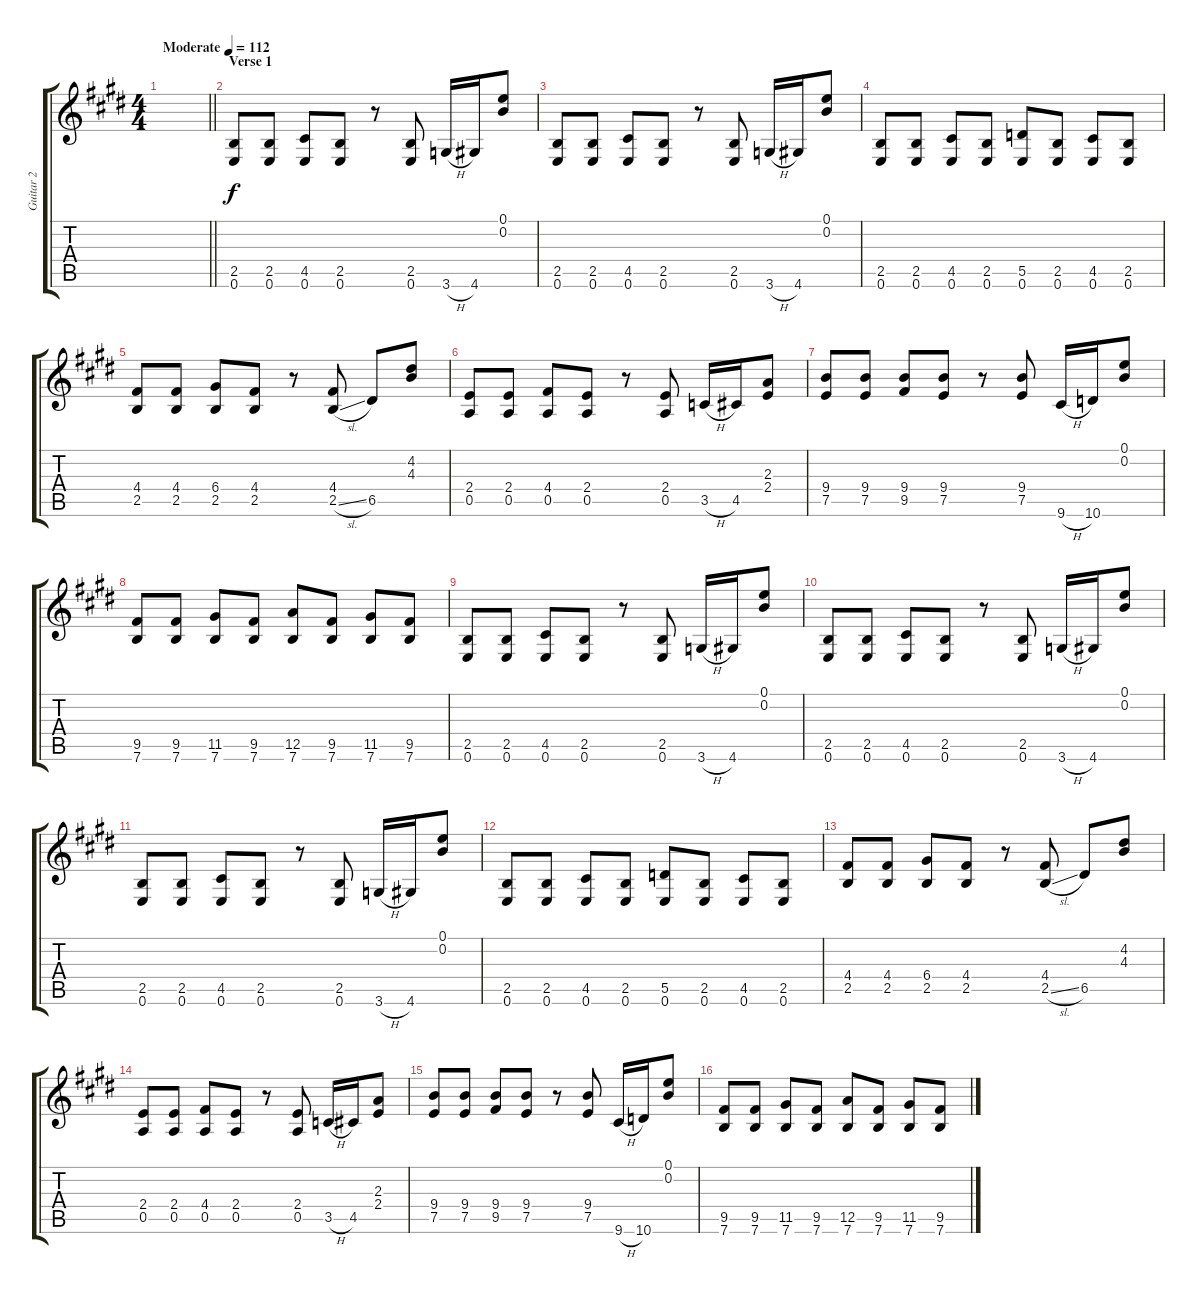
\track ("Guitar 2" "Guitar 2") {instrument distortionguitar}
\staff {score tabs}
\tuning (E4 B3 G3 D3 A2 E2) {hide}
\ts (4 4)
\tempo (112 "Moderate")
\clef g2
\barLineRight lightlight
\ks e
|
\section ("" "Verse 1")
(2.5 0.6).8 (2.5 0.6).8 (4.5 0.6).8 (2.5 0.6).8 r.8 (2.5 0.6).8 3.6{h}.16 4.6.16 (0.1 0.2).8 |
(2.5 0.6).8 (2.5 0.6).8 (4.5 0.6).8 (2.5 0.6).8 r.8 (2.5 0.6).8 3.6{h}.16 4.6.16 (0.1 0.2).8 |
(2.5 0.6).8 (2.5 0.6).8 (4.5 0.6).8 (2.5 0.6).8 (5.5 0.6).8 (2.5 0.6).8 (4.5 0.6).8 (2.5 0.6).8 |
(4.4 2.5).8 (4.4 2.5).8 (6.4 2.5).8 (4.4 2.5).8 r.8 (4.4 2.5{sl}).8 6.5.8 (4.2 4.3).8 |
(2.4 0.5).8 (2.4 0.5).8 (4.4 0.5).8 (2.4 0.5).8 r.8 (2.4 0.5).8 3.5{h}.16 4.5.16 (2.3 2.4).8 |
(9.4 7.5).8 (9.4 7.5).8 (9.4 9.5).8 (9.4 7.5).8 r.8 (9.4 7.5).8 9.6{h}.16 10.6.16 (0.1 0.2).8 |
(9.5 7.6).8 (9.5 7.6).8 (11.5 7.6).8 (9.5 7.6).8 (12.5 7.6).8 (9.5 7.6).8 (11.5 7.6).8 (9.5 7.6).8 |
(2.5 0.6).8 (2.5 0.6).8 (4.5 0.6).8 (2.5 0.6).8 r.8 (2.5 0.6).8 3.6{h}.16 4.6.16 (0.1 0.2).8 |
(2.5 0.6).8 (2.5 0.6).8 (4.5 0.6).8 (2.5 0.6).8 r.8 (2.5 0.6).8 3.6{h}.16 4.6.16 (0.1 0.2).8 |
(2.5 0.6).8 (2.5 0.6).8 (4.5 0.6).8 (2.5 0.6).8 r.8 (2.5 0.6).8 3.6{h}.16 4.6.16 (0.1 0.2).8 |
(2.5 0.6).8 (2.5 0.6).8 (4.5 0.6).8 (2.5 0.6).8 (5.5 0.6).8 (2.5 0.6).8 (4.5 0.6).8 (2.5 0.6).8 |
(4.4 2.5).8 (4.4 2.5).8 (6.4 2.5).8 (4.4 2.5).8 r.8 (4.4 2.5{sl}).8 6.5.8 (4.2 4.3).8 |
(2.4 0.5).8 (2.4 0.5).8 (4.4 0.5).8 (2.4 0.5).8 r.8 (2.4 0.5).8 3.5{h}.16 4.5.16 (2.3 2.4).8 |
(9.4 7.5).8 (9.4 7.5).8 (9.4 9.5).8 (9.4 7.5).8 r.8 (9.4 7.5).8 9.6{h}.16 10.6.16 (0.1 0.2).8 |
(9.5 7.6).8 (9.5 7.6).8 (11.5 7.6).8 (9.5 7.6).8 (12.5 7.6).8 (9.5 7.6).8 (11.5 7.6).8 (9.5 7.6).8
